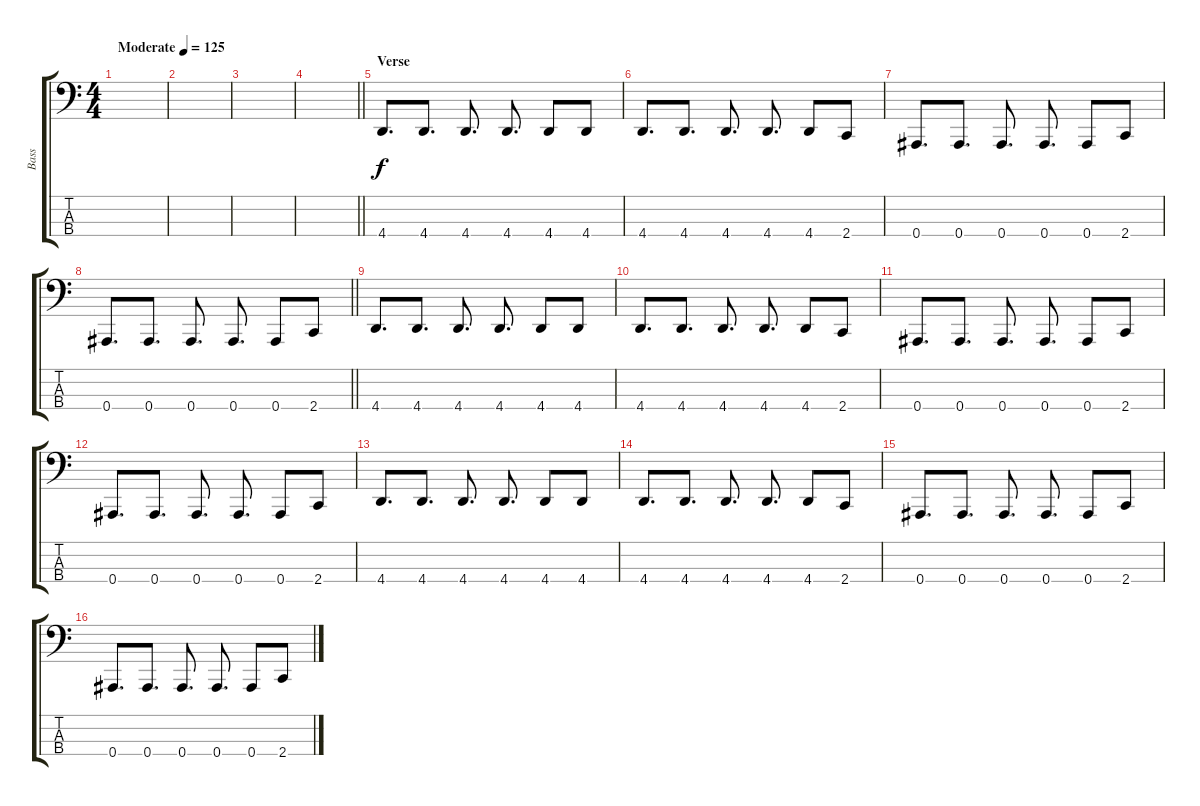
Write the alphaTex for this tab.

\track ("Bass" "Bass") {instrument electricbassfinger}
\staff {score tabs}
\tuning (Eb2 Bb1 F1 Bb0) {hide}
\ts (4 4)
\tempo (125 "Moderate")
\clef f4
\ks c
|
|
|
\barLineRight lightlight
|
\section ("" "Verse")
4.4.8{d} 4.4.8{d} 4.4.8{d} 4.4.8{d} 4.4.8 4.4.8 |
4.4.8{d} 4.4.8{d} 4.4.8{d} 4.4.8{d} 4.4.8 2.4.8 |
0.4.8{d} 0.4.8{d} 0.4.8{d} 0.4.8{d} 0.4.8 2.4.8 |
\barLineRight lightlight
0.4.8{d} 0.4.8{d} 0.4.8{d} 0.4.8{d} 0.4.8 2.4.8 |
4.4.8{d} 4.4.8{d} 4.4.8{d} 4.4.8{d} 4.4.8 4.4.8 |
4.4.8{d} 4.4.8{d} 4.4.8{d} 4.4.8{d} 4.4.8 2.4.8 |
0.4.8{d} 0.4.8{d} 0.4.8{d} 0.4.8{d} 0.4.8 2.4.8 |
0.4.8{d} 0.4.8{d} 0.4.8{d} 0.4.8{d} 0.4.8 2.4.8 |
4.4.8{d} 4.4.8{d} 4.4.8{d} 4.4.8{d} 4.4.8 4.4.8 |
4.4.8{d} 4.4.8{d} 4.4.8{d} 4.4.8{d} 4.4.8 2.4.8 |
0.4.8{d} 0.4.8{d} 0.4.8{d} 0.4.8{d} 0.4.8 2.4.8 |
0.4.8{d} 0.4.8{d} 0.4.8{d} 0.4.8{d} 0.4.8 2.4.8
